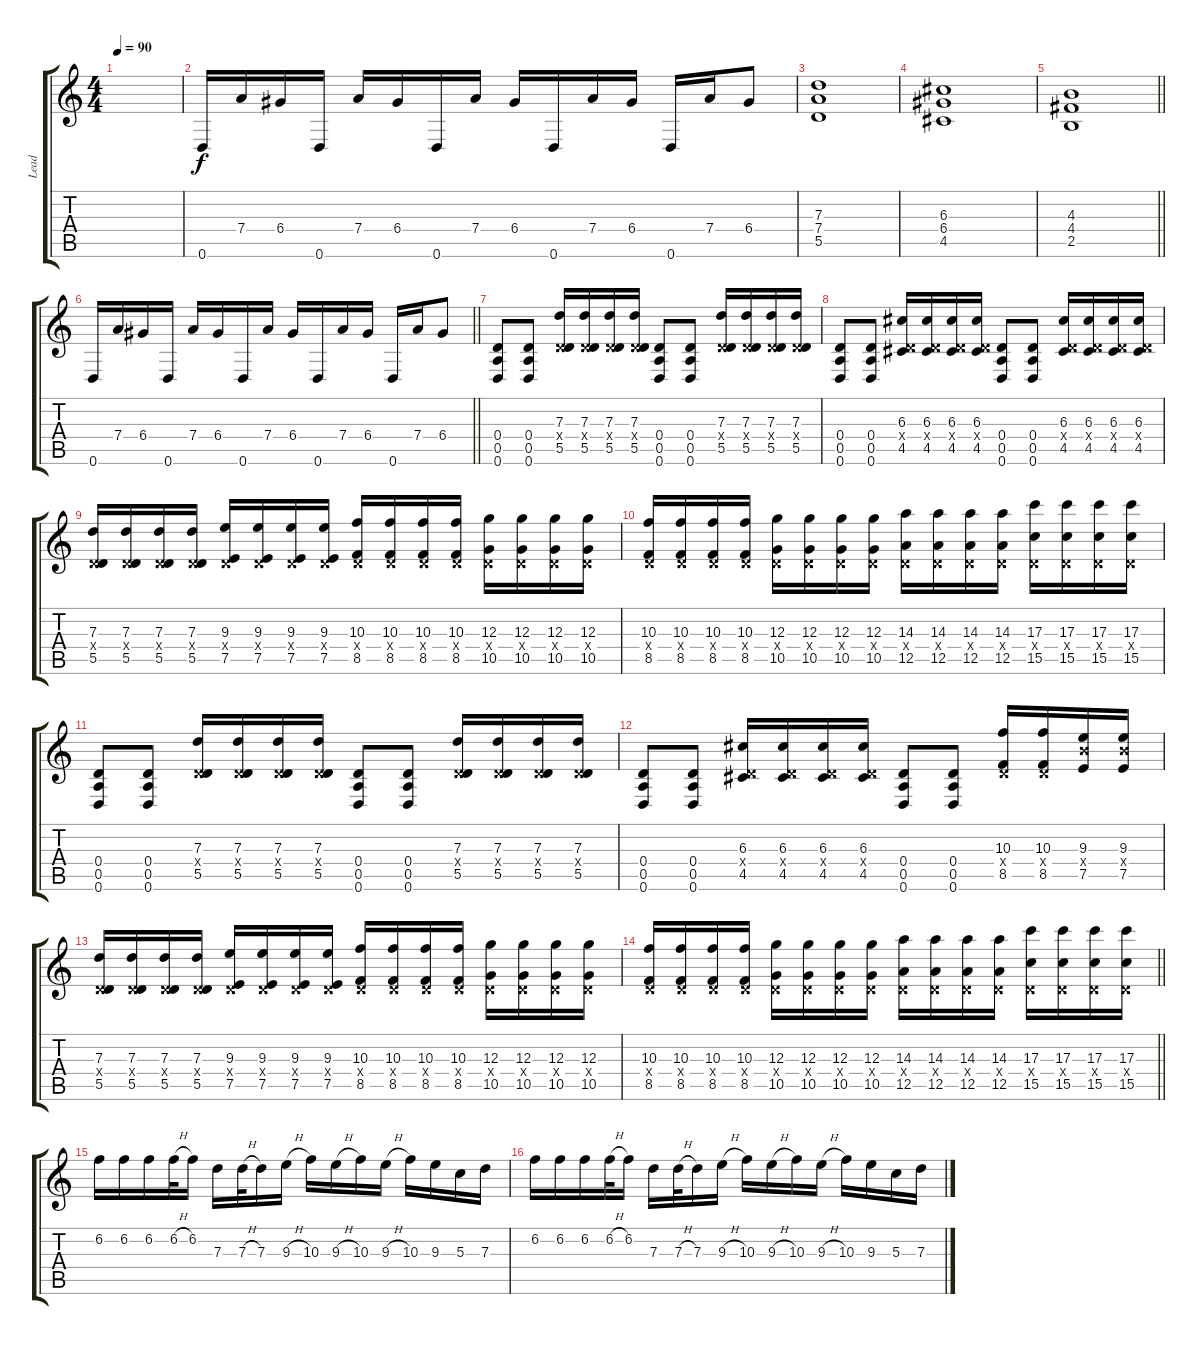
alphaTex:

\track ("Lead" "Lead") {instrument overdrivenguitar}
\staff {score tabs}
\tuning (E4 B3 G3 D3 A2 D2) {hide}
\ts (4 4)
\tempo 90
\clef g2
\ks c
|
0.6.16 7.4.16 6.4.16 0.6.16 7.4.16 6.4.16 0.6.16 7.4.16 6.4.16 0.6.16 7.4.16 6.4.16 0.6.16 7.4.16 6.4.8 |
(7.3 7.4 5.5).1 |
(6.3 6.4 4.5).1 |
\barLineRight lightlight
(4.3 4.4 2.5).1 |
\barLineRight lightlight
0.6.16 7.4.16 6.4.16 0.6.16 7.4.16 6.4.16 0.6.16 7.4.16 6.4.16 0.6.16 7.4.16 6.4.16 0.6.16 7.4.16 6.4.8 |
(0.4 0.5 0.6).8 (0.4 0.5 0.6).8 (7.3 0.4{x} 5.5).16 (7.3 0.4{x} 5.5).16 (7.3 0.4{x} 5.5).16 (7.3 0.4{x} 5.5).16 (0.4 0.5 0.6).8 (0.4 0.5 0.6).8 (7.3 0.4{x} 5.5).16 (7.3 0.4{x} 5.5).16 (7.3 0.4{x} 5.5).16 (7.3 0.4{x} 5.5).16 |
(0.4 0.5 0.6).8 (0.4 0.5 0.6).8 (6.3 0.4{x} 4.5).16 (6.3 0.4{x} 4.5).16 (6.3 0.4{x} 4.5).16 (6.3 0.4{x} 4.5).16 (0.4 0.5 0.6).8 (0.4 0.5 0.6).8 (6.3 0.4{x} 4.5).16 (6.3 0.4{x} 4.5).16 (6.3 0.4{x} 4.5).16 (6.3 0.4{x} 4.5).16 |
(7.3 0.4{x} 5.5).16 (7.3 0.4{x} 5.5).16 (7.3 0.4{x} 5.5).16 (7.3 0.4{x} 5.5).16 (9.3 0.4{x} 7.5).16 (9.3 0.4{x} 7.5).16 (9.3 0.4{x} 7.5).16 (9.3 0.4{x} 7.5).16 (10.3 0.4{x} 8.5).16 (10.3 0.4{x} 8.5).16 (10.3 0.4{x} 8.5).16 (10.3 0.4{x} 8.5).16 (12.3 0.4{x} 10.5).16 (12.3 0.4{x} 10.5).16 (12.3 0.4{x} 10.5).16 (12.3 0.4{x} 10.5).16 |
(10.3 0.4{x} 8.5).16 (10.3 0.4{x} 8.5).16 (10.3 0.4{x} 8.5).16 (10.3 0.4{x} 8.5).16 (12.3 0.4{x} 10.5).16 (12.3 0.4{x} 10.5).16 (12.3 0.4{x} 10.5).16 (12.3 0.4{x} 10.5).16 (14.3 0.4{x} 12.5).16 (14.3 0.4{x} 12.5).16 (14.3 0.4{x} 12.5).16 (14.3 0.4{x} 12.5).16 (17.3 0.4{x} 15.5).16 (17.3 0.4{x} 15.5).16 (17.3 0.4{x} 15.5).16 (17.3 0.4{x} 15.5).16 |
(0.4 0.5 0.6).8 (0.4 0.5 0.6).8 (7.3 0.4{x} 5.5).16 (7.3 0.4{x} 5.5).16 (7.3 0.4{x} 5.5).16 (7.3 0.4{x} 5.5).16 (0.4 0.5 0.6).8 (0.4 0.5 0.6).8 (7.3 0.4{x} 5.5).16 (7.3 0.4{x} 5.5).16 (7.3 0.4{x} 5.5).16 (7.3 0.4{x} 5.5).16 |
(0.4 0.5 0.6).8 (0.4 0.5 0.6).8 (6.3 0.4{x} 4.5).16 (6.3 0.4{x} 4.5).16 (6.3 0.4{x} 4.5).16 (6.3 0.4{x} 4.5).16 (0.4 0.5 0.6).8 (0.4 0.5 0.6).8 (10.3 0.4{x} 8.5).16 (10.3 0.4{x} 8.5).16 (9.3 9.4{x} 7.5).16 (9.3 9.4{x} 7.5).16 |
(7.3 0.4{x} 5.5).16 (7.3 0.4{x} 5.5).16 (7.3 0.4{x} 5.5).16 (7.3 0.4{x} 5.5).16 (9.3 0.4{x} 7.5).16 (9.3 0.4{x} 7.5).16 (9.3 0.4{x} 7.5).16 (9.3 0.4{x} 7.5).16 (10.3 0.4{x} 8.5).16 (10.3 0.4{x} 8.5).16 (10.3 0.4{x} 8.5).16 (10.3 0.4{x} 8.5).16 (12.3 0.4{x} 10.5).16 (12.3 0.4{x} 10.5).16 (12.3 0.4{x} 10.5).16 (12.3 0.4{x} 10.5).16 |
\barLineRight lightlight
(10.3 0.4{x} 8.5).16 (10.3 0.4{x} 8.5).16 (10.3 0.4{x} 8.5).16 (10.3 0.4{x} 8.5).16 (12.3 0.4{x} 10.5).16 (12.3 0.4{x} 10.5).16 (12.3 0.4{x} 10.5).16 (12.3 0.4{x} 10.5).16 (14.3 0.4{x} 12.5).16 (14.3 0.4{x} 12.5).16 (14.3 0.4{x} 12.5).16 (14.3 0.4{x} 12.5).16 (17.3 0.4{x} 15.5).16 (17.3 0.4{x} 15.5).16 (17.3 0.4{x} 15.5).16 (17.3 0.4{x} 15.5).16 |
6.2.16 6.2.16 6.2.16 6.2{h}.32 6.2.16 7.3.16 7.3{h}.32 7.3.16 9.3{h}.16 10.3.16 9.3{h}.16 10.3.16 9.3{h}.16 10.3.16 9.3.16 5.3.16 7.3.16 |
6.2.16 6.2.16 6.2.16 6.2{h}.32 6.2.16 7.3.16 7.3{h}.32 7.3.16 9.3{h}.16 10.3.16 9.3{h}.16 10.3.16 9.3{h}.16 10.3.16 9.3.16 5.3.16 7.3.16
